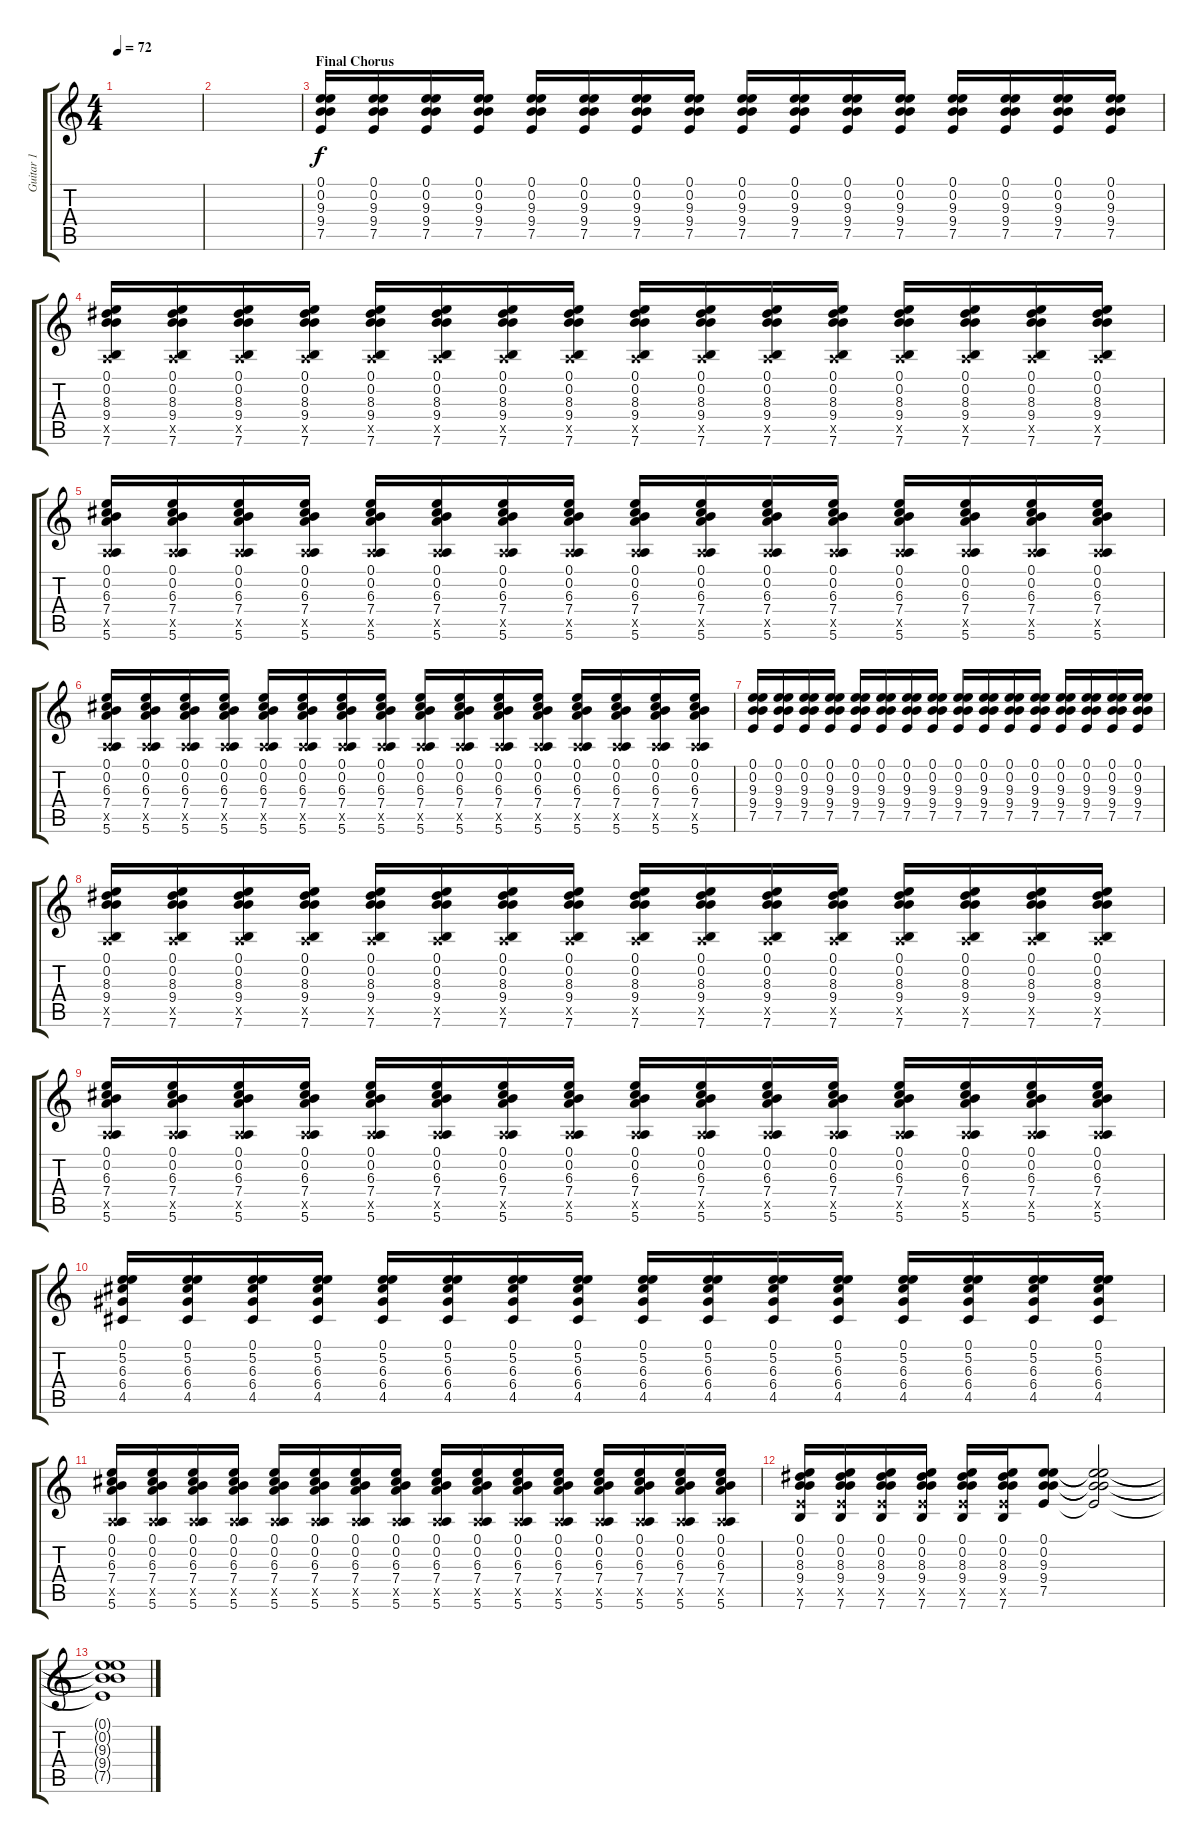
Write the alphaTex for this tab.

\track ("Guitar 1" "Guitar 1") {instrument acousticguitarsteel}
\staff {score tabs}
\tuning (E4 B3 G3 D3 A2 E2) {hide}
\ts (4 4)
\tempo 72
\clef g2
\ks c
|
|
\section ("" "Final Chorus")
(0.1 0.2 9.3 9.4 7.5).16 (0.1 0.2 9.3 9.4 7.5).16 (0.1 0.2 9.3 9.4 7.5).16 (0.1 0.2 9.3 9.4 7.5).16 (0.1 0.2 9.3 9.4 7.5).16 (0.1 0.2 9.3 9.4 7.5).16 (0.1 0.2 9.3 9.4 7.5).16 (0.1 0.2 9.3 9.4 7.5).16 (0.1 0.2 9.3 9.4 7.5).16 (0.1 0.2 9.3 9.4 7.5).16 (0.1 0.2 9.3 9.4 7.5).16 (0.1 0.2 9.3 9.4 7.5).16 (0.1 0.2 9.3 9.4 7.5).16 (0.1 0.2 9.3 9.4 7.5).16 (0.1 0.2 9.3 9.4 7.5).16 (0.1 0.2 9.3 9.4 7.5).16 |
(0.1 0.2 8.3 9.4 0.5{x} 7.6).16 (0.1 0.2 8.3 9.4 0.5{x} 7.6).16 (0.1 0.2 8.3 9.4 0.5{x} 7.6).16 (0.1 0.2 8.3 9.4 0.5{x} 7.6).16 (0.1 0.2 8.3 9.4 0.5{x} 7.6).16 (0.1 0.2 8.3 9.4 0.5{x} 7.6).16 (0.1 0.2 8.3 9.4 0.5{x} 7.6).16 (0.1 0.2 8.3 9.4 0.5{x} 7.6).16 (0.1 0.2 8.3 9.4 0.5{x} 7.6).16 (0.1 0.2 8.3 9.4 0.5{x} 7.6).16 (0.1 0.2 8.3 9.4 0.5{x} 7.6).16 (0.1 0.2 8.3 9.4 0.5{x} 7.6).16 (0.1 0.2 8.3 9.4 0.5{x} 7.6).16 (0.1 0.2 8.3 9.4 0.5{x} 7.6).16 (0.1 0.2 8.3 9.4 0.5{x} 7.6).16 (0.1 0.2 8.3 9.4 0.5{x} 7.6).16 |
(0.1 0.2 6.3 7.4 0.5{x} 5.6).16 (0.1 0.2 6.3 7.4 0.5{x} 5.6).16 (0.1 0.2 6.3 7.4 0.5{x} 5.6).16 (0.1 0.2 6.3 7.4 0.5{x} 5.6).16 (0.1 0.2 6.3 7.4 0.5{x} 5.6).16 (0.1 0.2 6.3 7.4 0.5{x} 5.6).16 (0.1 0.2 6.3 7.4 0.5{x} 5.6).16 (0.1 0.2 6.3 7.4 0.5{x} 5.6).16 (0.1 0.2 6.3 7.4 0.5{x} 5.6).16 (0.1 0.2 6.3 7.4 0.5{x} 5.6).16 (0.1 0.2 6.3 7.4 0.5{x} 5.6).16 (0.1 0.2 6.3 7.4 0.5{x} 5.6).16 (0.1 0.2 6.3 7.4 0.5{x} 5.6).16 (0.1 0.2 6.3 7.4 0.5{x} 5.6).16 (0.1 0.2 6.3 7.4 0.5{x} 5.6).16 (0.1 0.2 6.3 7.4 0.5{x} 5.6).16 |
(0.1 0.2 6.3 7.4 0.5{x} 5.6).16 (0.1 0.2 6.3 7.4 0.5{x} 5.6).16 (0.1 0.2 6.3 7.4 0.5{x} 5.6).16 (0.1 0.2 6.3 7.4 0.5{x} 5.6).16 (0.1 0.2 6.3 7.4 0.5{x} 5.6).16 (0.1 0.2 6.3 7.4 0.5{x} 5.6).16 (0.1 0.2 6.3 7.4 0.5{x} 5.6).16 (0.1 0.2 6.3 7.4 0.5{x} 5.6).16 (0.1 0.2 6.3 7.4 0.5{x} 5.6).16 (0.1 0.2 6.3 7.4 0.5{x} 5.6).16 (0.1 0.2 6.3 7.4 0.5{x} 5.6).16 (0.1 0.2 6.3 7.4 0.5{x} 5.6).16 (0.1 0.2 6.3 7.4 0.5{x} 5.6).16 (0.1 0.2 6.3 7.4 0.5{x} 5.6).16 (0.1 0.2 6.3 7.4 0.5{x} 5.6).16 (0.1 0.2 6.3 7.4 0.5{x} 5.6).16 |
(0.1 0.2 9.3 9.4 7.5).16 (0.1 0.2 9.3 9.4 7.5).16 (0.1 0.2 9.3 9.4 7.5).16 (0.1 0.2 9.3 9.4 7.5).16 (0.1 0.2 9.3 9.4 7.5).16 (0.1 0.2 9.3 9.4 7.5).16 (0.1 0.2 9.3 9.4 7.5).16 (0.1 0.2 9.3 9.4 7.5).16 (0.1 0.2 9.3 9.4 7.5).16 (0.1 0.2 9.3 9.4 7.5).16 (0.1 0.2 9.3 9.4 7.5).16 (0.1 0.2 9.3 9.4 7.5).16 (0.1 0.2 9.3 9.4 7.5).16 (0.1 0.2 9.3 9.4 7.5).16 (0.1 0.2 9.3 9.4 7.5).16 (0.1 0.2 9.3 9.4 7.5).16 |
(0.1 0.2 8.3 9.4 0.5{x} 7.6).16 (0.1 0.2 8.3 9.4 0.5{x} 7.6).16 (0.1 0.2 8.3 9.4 0.5{x} 7.6).16 (0.1 0.2 8.3 9.4 0.5{x} 7.6).16 (0.1 0.2 8.3 9.4 0.5{x} 7.6).16 (0.1 0.2 8.3 9.4 0.5{x} 7.6).16 (0.1 0.2 8.3 9.4 0.5{x} 7.6).16 (0.1 0.2 8.3 9.4 0.5{x} 7.6).16 (0.1 0.2 8.3 9.4 0.5{x} 7.6).16 (0.1 0.2 8.3 9.4 0.5{x} 7.6).16 (0.1 0.2 8.3 9.4 0.5{x} 7.6).16 (0.1 0.2 8.3 9.4 0.5{x} 7.6).16 (0.1 0.2 8.3 9.4 0.5{x} 7.6).16 (0.1 0.2 8.3 9.4 0.5{x} 7.6).16 (0.1 0.2 8.3 9.4 0.5{x} 7.6).16 (0.1 0.2 8.3 9.4 0.5{x} 7.6).16 |
(0.1 0.2 6.3 7.4 0.5{x} 5.6).16 (0.1 0.2 6.3 7.4 0.5{x} 5.6).16 (0.1 0.2 6.3 7.4 0.5{x} 5.6).16 (0.1 0.2 6.3 7.4 0.5{x} 5.6).16 (0.1 0.2 6.3 7.4 0.5{x} 5.6).16 (0.1 0.2 6.3 7.4 0.5{x} 5.6).16 (0.1 0.2 6.3 7.4 0.5{x} 5.6).16 (0.1 0.2 6.3 7.4 0.5{x} 5.6).16 (0.1 0.2 6.3 7.4 0.5{x} 5.6).16 (0.1 0.2 6.3 7.4 0.5{x} 5.6).16 (0.1 0.2 6.3 7.4 0.5{x} 5.6).16 (0.1 0.2 6.3 7.4 0.5{x} 5.6).16 (0.1 0.2 6.3 7.4 0.5{x} 5.6).16 (0.1 0.2 6.3 7.4 0.5{x} 5.6).16 (0.1 0.2 6.3 7.4 0.5{x} 5.6).16 (0.1 0.2 6.3 7.4 0.5{x} 5.6).16 |
(0.1 5.2 6.3 6.4 4.5).16 (0.1 5.2 6.3 6.4 4.5).16 (0.1 5.2 6.3 6.4 4.5).16 (0.1 5.2 6.3 6.4 4.5).16 (0.1 5.2 6.3 6.4 4.5).16 (0.1 5.2 6.3 6.4 4.5).16 (0.1 5.2 6.3 6.4 4.5).16 (0.1 5.2 6.3 6.4 4.5).16 (0.1 5.2 6.3 6.4 4.5).16 (0.1 5.2 6.3 6.4 4.5).16 (0.1 5.2 6.3 6.4 4.5).16 (0.1 5.2 6.3 6.4 4.5).16 (0.1 5.2 6.3 6.4 4.5).16 (0.1 5.2 6.3 6.4 4.5).16 (0.1 5.2 6.3 6.4 4.5).16 (0.1 5.2 6.3 6.4 4.5).16 |
(0.1 0.2 6.3 7.4 0.5{x} 5.6).16 (0.1 0.2 6.3 7.4 0.5{x} 5.6).16 (0.1 0.2 6.3 7.4 0.5{x} 5.6).16 (0.1 0.2 6.3 7.4 0.5{x} 5.6).16 (0.1 0.2 6.3 7.4 0.5{x} 5.6).16 (0.1 0.2 6.3 7.4 0.5{x} 5.6).16 (0.1 0.2 6.3 7.4 0.5{x} 5.6).16 (0.1 0.2 6.3 7.4 0.5{x} 5.6).16 (0.1 0.2 6.3 7.4 0.5{x} 5.6).16 (0.1 0.2 6.3 7.4 0.5{x} 5.6).16 (0.1 0.2 6.3 7.4 0.5{x} 5.6).16 (0.1 0.2 6.3 7.4 0.5{x} 5.6).16 (0.1 0.2 6.3 7.4 0.5{x} 5.6).16 (0.1 0.2 6.3 7.4 0.5{x} 5.6).16 (0.1 0.2 6.3 7.4 0.5{x} 5.6).16 (0.1 0.2 6.3 7.4 0.5{x} 5.6).16 |
(0.1 0.2 8.3 9.4 7.5{x} 7.6).16 (0.1 0.2 8.3 9.4 7.5{x} 7.6).16 (0.1 0.2 8.3 9.4 7.5{x} 7.6).16 (0.1 0.2 8.3 9.4 7.5{x} 7.6).16 (0.1 0.2 8.3 9.4 7.5{x} 7.6).16 (0.1 0.2 8.3 9.4 7.5{x} 7.6).16 (0.1 0.2 9.3 9.4 7.5).8 (0.1{t} 0.2{t} 9.3{t} 9.4{t} 7.5{t}).2 |
(0.1{t} 0.2{t} 9.3{t} 9.4{t} 7.5{t}).1
